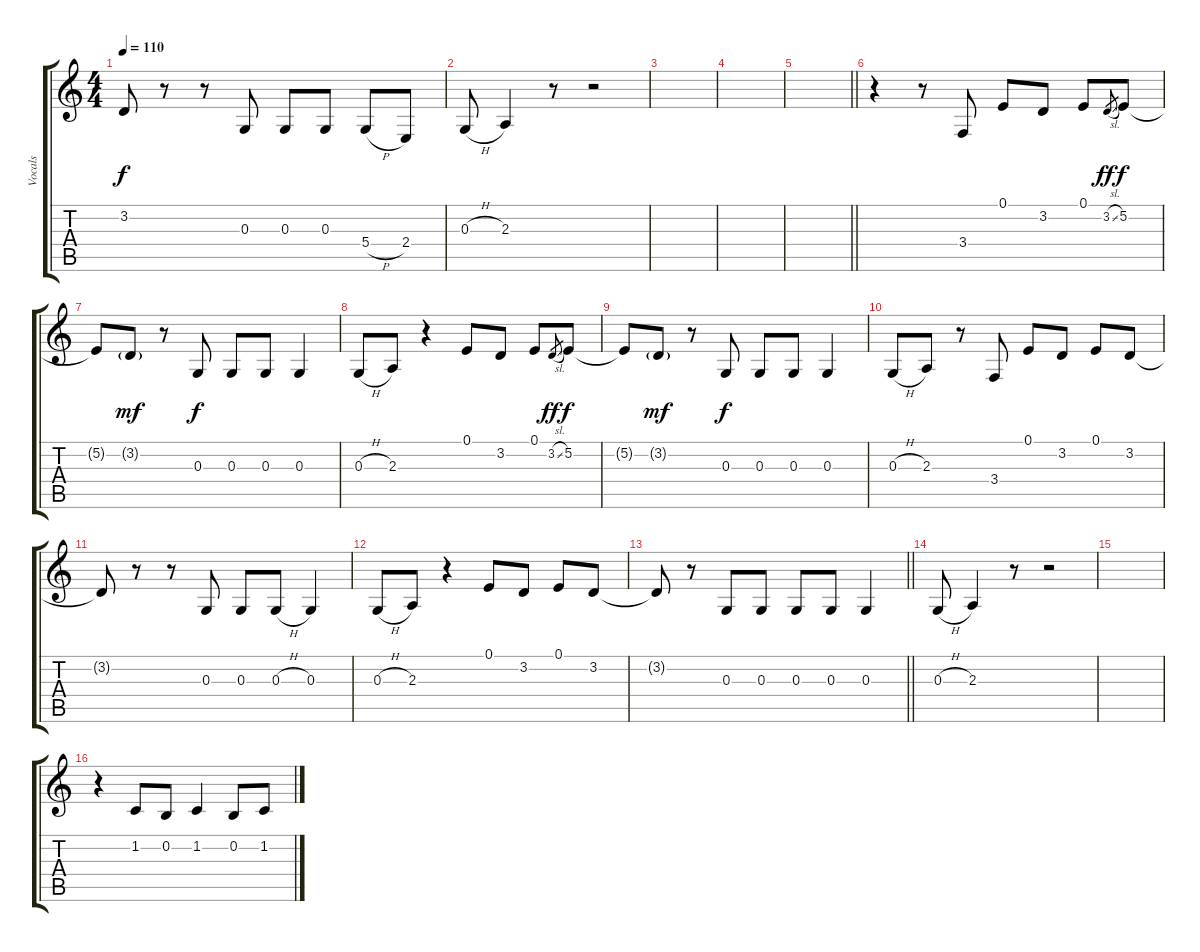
\track ("Vocals" "Vocals") {instrument lead2sawtooth}
\staff {score tabs}
\tuning (E4 B3 G3 D3 A2 E2) {hide}
\ts (4 4)
\tempo 110
\clef g2
\ks c
3.2{t}.8{dy f} r.8 r.8 0.3.8 0.3.8 0.3.8 5.4{h}.8 2.4.8 |
0.3{h}.8 2.3.4 r.8 r.2 |
|
|
\barLineRight lightlight
|
r.4 r.8 3.4.8 0.1.8 3.2.8 0.1.8 3.2{sl}.8{gr dy ff} 5.2.8{dy f} |
5.2{t}.8 3.2{g}.8{dy mf} r.8 0.3.8{dy f} 0.3.8 0.3.8 0.3.4 |
0.3{h}.8 2.3.8 r.4 0.1.8 3.2.8 0.1.8 3.2{sl}.8{gr dy ff} 5.2.8{dy f} |
5.2{t}.8 3.2{g}.8{dy mf} r.8 0.3.8{dy f} 0.3.8 0.3.8 0.3.4 |
0.3{h}.8 2.3.8 r.8 3.4.8 0.1.8 3.2.8 0.1.8 3.2.8 |
3.2{t}.8 r.8 r.8 0.3.8 0.3.8 0.3{h}.8 0.3.4 |
0.3{h}.8 2.3.8 r.4 0.1.8 3.2.8 0.1.8 3.2.8 |
\barLineRight lightlight
3.2{t}.8 r.8 0.3.8 0.3.8 0.3.8 0.3.8 0.3.4 |
0.3{h}.8 2.3.4 r.8 r.2 |
|
r.4 1.2.8 0.2.8 1.2.4 0.2.8 1.2.8
